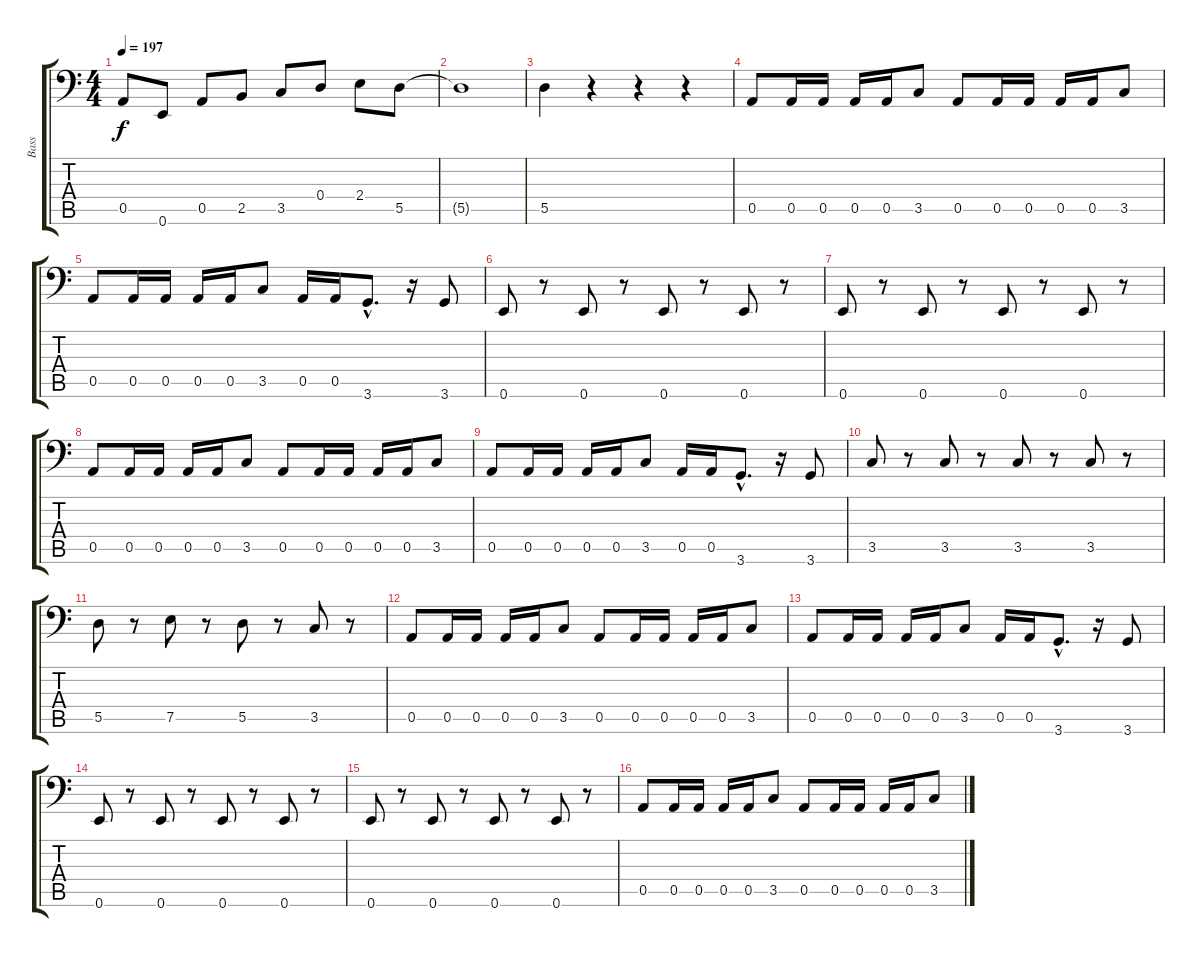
\track ("Bass" "Bass") {instrument electricbasspick}
\staff {score tabs}
\tuning (E3 B2 G2 D2 A1 E1) {hide}
\ts (4 4)
\tempo 197
\clef f4
\ks c
0.5.8{dy f} 0.6.8 0.5.8 2.5.8 3.5.8 0.4.8 2.4.8 5.5.8 |
5.5{t}.1 |
5.5.4 r.4 r.4 r.4 |
0.5.8 0.5.16 0.5.16 0.5.16 0.5.16 3.5.8 0.5.8 0.5.16 0.5.16 0.5.16 0.5.16 3.5.8 |
0.5.8 0.5.16 0.5.16 0.5.16 0.5.16 3.5.8 0.5.16 0.5.16 3.6{hac}.8{d} r.16 3.6.8 |
0.6.8 r.8 0.6.8 r.8 0.6.8 r.8 0.6.8 r.8 |
0.6.8 r.8 0.6.8 r.8 0.6.8 r.8 0.6.8 r.8 |
0.5.8 0.5.16 0.5.16 0.5.16 0.5.16 3.5.8 0.5.8 0.5.16 0.5.16 0.5.16 0.5.16 3.5.8 |
0.5.8 0.5.16 0.5.16 0.5.16 0.5.16 3.5.8 0.5.16 0.5.16 3.6{hac}.8{d} r.16 3.6.8 |
3.5.8 r.8 3.5.8 r.8 3.5.8 r.8 3.5.8 r.8 |
5.5.8 r.8 7.5.8 r.8 5.5.8 r.8 3.5.8 r.8 |
0.5.8 0.5.16 0.5.16 0.5.16 0.5.16 3.5.8 0.5.8 0.5.16 0.5.16 0.5.16 0.5.16 3.5.8 |
0.5.8 0.5.16 0.5.16 0.5.16 0.5.16 3.5.8 0.5.16 0.5.16 3.6{hac}.8{d} r.16 3.6.8 |
0.6.8 r.8 0.6.8 r.8 0.6.8 r.8 0.6.8 r.8 |
0.6.8 r.8 0.6.8 r.8 0.6.8 r.8 0.6.8 r.8 |
0.5.8 0.5.16 0.5.16 0.5.16 0.5.16 3.5.8 0.5.8 0.5.16 0.5.16 0.5.16 0.5.16 3.5.8
